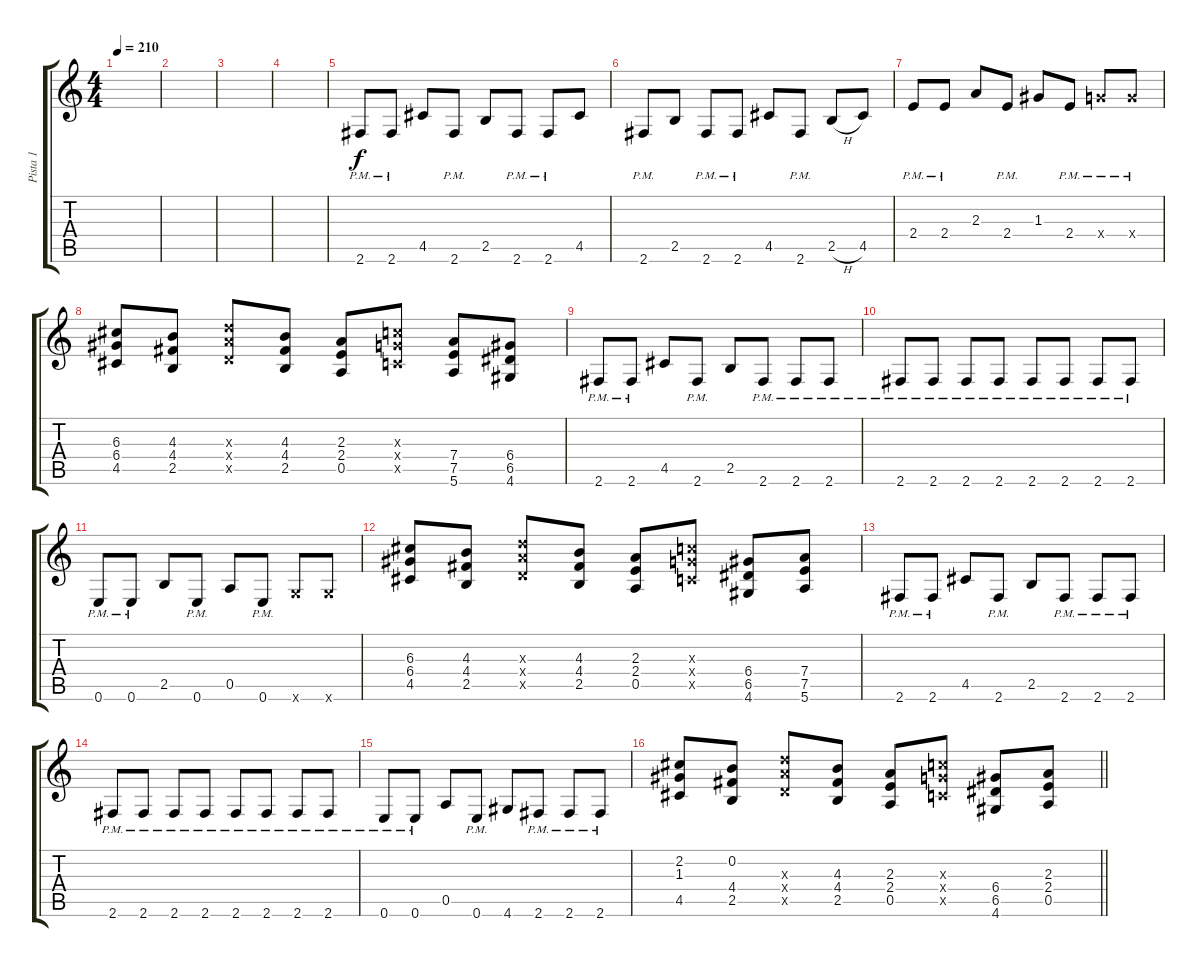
\track ("Pista 1" "Pista 1") {instrument distortionguitar}
\staff {score tabs}
\tuning (E4 B3 G3 D3 A2 E2) {hide}
\ts (4 4)
\tempo 210
\clef g2
\ks c
|
|
|
|
2.6{pm}.8 2.6{pm}.8 4.5.8 2.6{pm}.8 2.5.8 2.6{pm}.8 2.6{pm}.8 4.5.8 |
2.6{pm}.8 2.5.8 2.6{pm}.8 2.6{pm}.8 4.5.8 2.6{pm}.8 2.5{h}.8 4.5.8 |
2.4{pm}.8 2.4{pm}.8 2.3.8 2.4{pm}.8 1.3.8 2.4{pm}.8 5.4{pm x}.8 5.4{pm x}.8 |
(6.3 6.4 4.5).8 (4.3 4.4 2.5).8 (7.3{x} 7.4{x} 5.5{x}).8 (4.3 4.4 2.5).8 (2.3 2.4 0.5).8 (5.3{x} 5.4{x} 3.5{x}).8 (7.4 7.5 5.6).8 (6.4 6.5 4.6).8 |
2.6{pm}.8 2.6{pm}.8 4.5.8 2.6{pm}.8 2.5.8 2.6{pm}.8 2.6{pm}.8 2.6{pm}.8 |
2.6{pm}.8 2.6{pm}.8 2.6{pm}.8 2.6{pm}.8 2.6{pm}.8 2.6{pm}.8 2.6{pm}.8 2.6{pm}.8 |
0.6{pm}.8 0.6{pm}.8 2.5.8 0.6{pm}.8 0.5.8 0.6{pm}.8 3.6{x}.8 3.6{x}.8 |
(6.3 6.4 4.5).8 (4.3 4.4 2.5).8 (7.3{x} 7.4{x} 5.5{x}).8 (4.3 4.4 2.5).8 (2.3 2.4 0.5).8 (5.3{x} 5.4{x} 3.5{x}).8 (6.4 6.5 4.6).8 (7.4 7.5 5.6).8 |
2.6{pm}.8 2.6{pm}.8 4.5.8 2.6{pm}.8 2.5.8 2.6{pm}.8 2.6{pm}.8 2.6{pm}.8 |
2.6{pm}.8 2.6{pm}.8 2.6{pm}.8 2.6{pm}.8 2.6{pm}.8 2.6{pm}.8 2.6{pm}.8 2.6{pm}.8 |
0.6{pm}.8 0.6{pm}.8 0.5.8 0.6{pm}.8 4.6.8 2.6{pm}.8 2.6{pm}.8 2.6{pm}.8 |
\barLineRight lightlight
(2.2 1.3 4.5).8 (0.2 4.4 2.5).8 (7.3{x} 7.4{x} 5.5{x}).8 (4.3 4.4 2.5).8 (2.3 2.4 0.5).8 (5.3{x} 5.4{x} 3.5{x}).8 (6.4 6.5 4.6).8 (2.3 2.4 0.5).8
